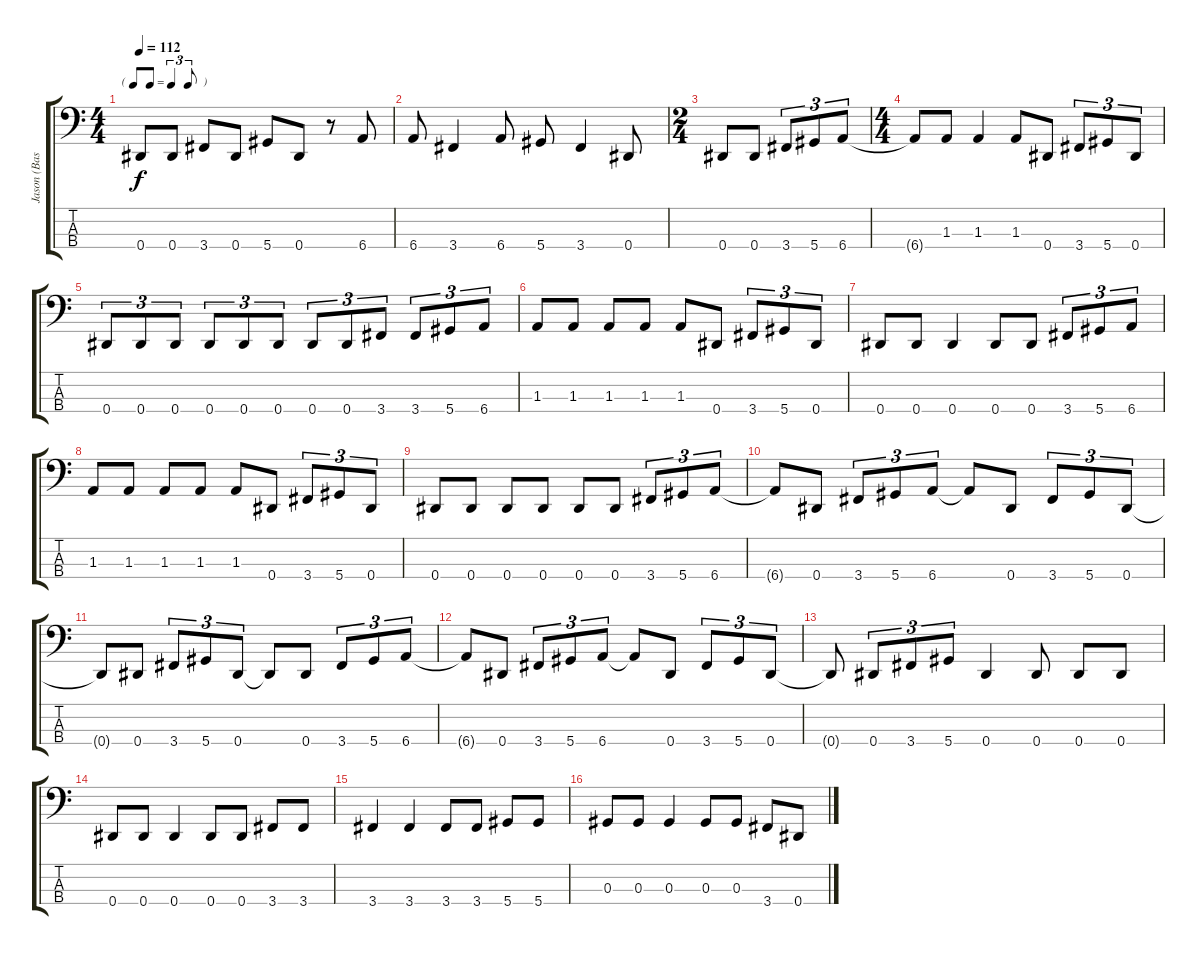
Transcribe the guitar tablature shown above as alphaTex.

\track ("Jason (Bass)" "Jason (Bas") {instrument electricbasspick}
\staff {score tabs}
\tuning (Gb2 Db2 Ab1 Eb1) {hide}
\ts (4 4)
\tf triplet8th
\tempo 112
\clef f4
\ks c
0.4.8{dy f} 0.4.8 3.4.8 0.4.8 5.4.8 0.4.8 r.8 6.4.8 |
6.4.8 3.4.4 6.4.8 5.4.8 3.4.4 0.4.8 |
\ts (2 4)
0.4.8 0.4.8 3.4.8{tu (3 2)} 5.4.8{tu (3 2)} 6.4.8{tu (3 2)} |
\ts (4 4)
6.4{t}.8 1.3.8 1.3.4 1.3.8 0.4.8 3.4.8{tu (3 2)} 5.4.8{tu (3 2)} 0.4.8{tu (3 2)} |
0.4.8{tu (3 2)} 0.4.8{tu (3 2)} 0.4.8{tu (3 2)} 0.4.8{tu (3 2)} 0.4.8{tu (3 2)} 0.4.8{tu (3 2)} 0.4.8{tu (3 2)} 0.4.8{tu (3 2)} 3.4.8{tu (3 2)} 3.4.8{tu (3 2)} 5.4.8{tu (3 2)} 6.4.8{tu (3 2)} |
1.3.8 1.3.8 1.3.8 1.3.8 1.3.8 0.4.8 3.4.8{tu (3 2)} 5.4.8{tu (3 2)} 0.4.8{tu (3 2)} |
0.4.8 0.4.8 0.4.4 0.4.8 0.4.8 3.4.8{tu (3 2)} 5.4.8{tu (3 2)} 6.4.8{tu (3 2)} |
1.3.8 1.3.8 1.3.8 1.3.8 1.3.8 0.4.8 3.4.8{tu (3 2)} 5.4.8{tu (3 2)} 0.4.8{tu (3 2)} |
0.4.8 0.4.8 0.4.8 0.4.8 0.4.8 0.4.8 3.4.8{tu (3 2)} 5.4.8{tu (3 2)} 6.4.8{tu (3 2)} |
6.4{t}.8 0.4.8 3.4.8{tu (3 2)} 5.4.8{tu (3 2)} 6.4.8{tu (3 2)} 6.4{t}.8 0.4.8 3.4.8{tu (3 2)} 5.4.8{tu (3 2)} 0.4.8{tu (3 2)} |
0.4{t}.8 0.4.8 3.4.8{tu (3 2)} 5.4.8{tu (3 2)} 0.4.8{tu (3 2)} 0.4{t}.8 0.4.8 3.4.8{tu (3 2)} 5.4.8{tu (3 2)} 6.4.8{tu (3 2)} |
6.4{t}.8 0.4.8 3.4.8{tu (3 2)} 5.4.8{tu (3 2)} 6.4.8{tu (3 2)} 6.4{t}.8 0.4.8 3.4.8{tu (3 2)} 5.4.8{tu (3 2)} 0.4.8{tu (3 2)} |
0.4{t}.8 0.4.8{tu (3 2)} 3.4.8{tu (3 2)} 5.4.8{tu (3 2)} 0.4.4 0.4.8 0.4.8 0.4.8 |
0.4.8 0.4.8 0.4.4 0.4.8 0.4.8 3.4.8 3.4.8 |
3.4.4 3.4.4 3.4.8 3.4.8 5.4.8 5.4.8 |
0.3.8 0.3.8 0.3.4 0.3.8 0.3.8 3.4.8 0.4.8
